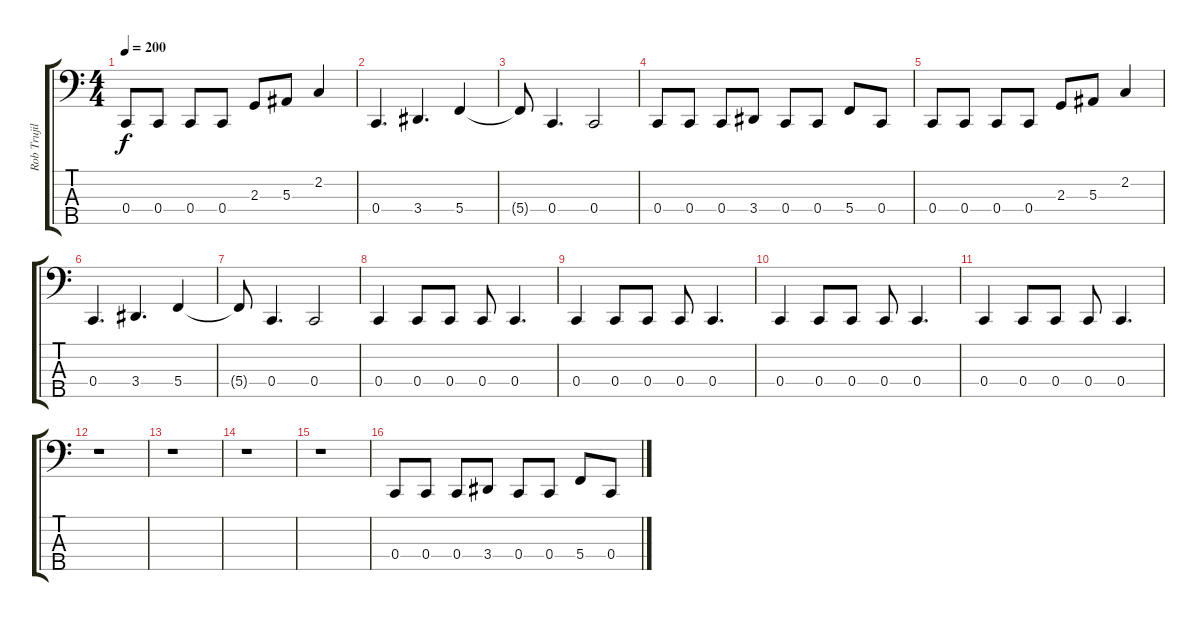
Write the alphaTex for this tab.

\track ("Rob Trujillo" "Rob Trujil") {instrument electricbassfinger}
\staff {score tabs}
\tuning (Eb2 Bb1 F1 C1 G0) {hide}
\ts (4 4)
\tempo 200
\clef f4
\ks c
0.4.8{dy f} 0.4.8 0.4.8 0.4.8 2.3.8 5.3.8 2.2.4 |
0.4.4{d} 3.4.4{d} 5.4.4 |
5.4{t}.8 0.4.4{d} 0.4.2 |
0.4.8 0.4.8 0.4.8 3.4.8 0.4.8 0.4.8 5.4.8 0.4.8 |
0.4.8 0.4.8 0.4.8 0.4.8 2.3.8 5.3.8 2.2.4 |
0.4.4{d} 3.4.4{d} 5.4.4 |
5.4{t}.8 0.4.4{d} 0.4.2 |
0.4.4 0.4.8 0.4.8 0.4.8 0.4.4{d} |
0.4.4 0.4.8 0.4.8 0.4.8 0.4.4{d} |
0.4.4 0.4.8 0.4.8 0.4.8 0.4.4{d} |
0.4.4 0.4.8 0.4.8 0.4.8 0.4.4{d} |
r.1 |
r.1 |
r.1 |
r.1 |
0.4.8 0.4.8 0.4.8 3.4.8 0.4.8 0.4.8 5.4.8 0.4.8
